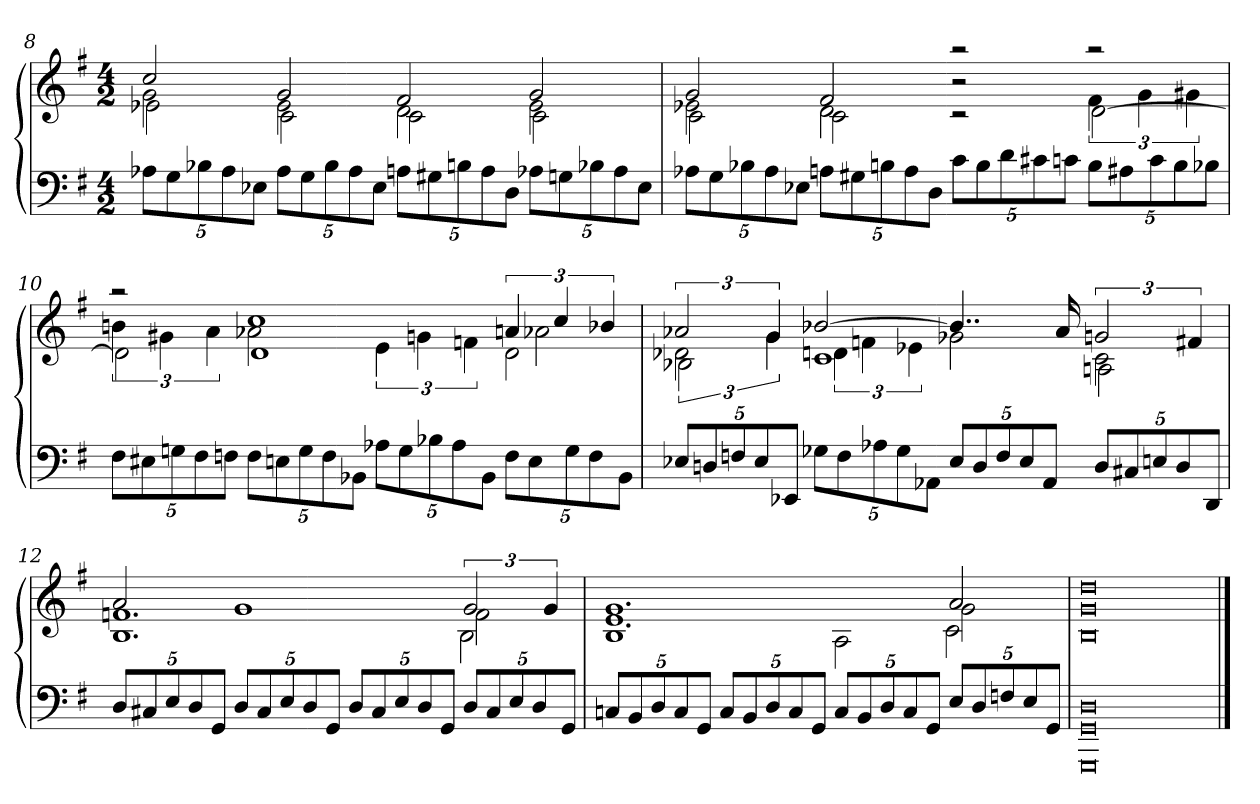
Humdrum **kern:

**kern	**kern
*part1	*part1
*staff2	*staff1
*clefF4	*clefG2
*k[f#]	*k[f#]
*G:	*G:
*M4/2	*M4/2
=8	=8
*	*^
*	*	*^
10A-XL	2cc	2g	2e-X\
10G	.	.	.
10B-X	.	.	.
10A-	.	.	.
10E-XJ	.	.	.
10A-L	2g	2e-	2c\
10G	.	.	.
10B-	.	.	.
10A-	.	.	.
10E-J	.	.	.
10AnL	2f#	2d	2c\
10G#X	.	.	.
10Bn	.	.	.
10A	.	.	.
10DJ	.	.	.
10A-XL	2g	2e-	2c\
10Gn	.	.	.
10B-X	.	.	.
10A-	.	.	.
10E-J	.	.	.
=9	=9	=9	=9
10A-XL	2g	2e-X	2c\
10G	.	.	.
10B-X	.	.	.
10A-	.	.	.
10E-XJ	.	.	.
10AnL	2f#	2d	2c\
10G#X	.	.	.
10Bn	.	.	.
10A	.	.	.
10DJ	.	.	.
10cL	2raa	2rc	2r
10B	.	.	.
10d	.	.	.
10c#X	.	.	.
10cnJ	.	.	.
10BL	2raa	6f#	[2d\
10A#X	.	.	.
.	.	6g	.
10c	.	.	.
10B	.	.	.
.	.	6g#X	.
10B-XJ	.	.	.
=10	=10	=10	=10
10F#L	2raa	6bn	2d\]
10E#X	.	.	.
.	.	6g#X	.
10Gn	.	.	.
10F#	.	.	.
.	.	6a	.
10FnJ	.	.	.
10FL	1cc	2a-X	1d
10En	.	.	.
10G	.	.	.
10F	.	.	.
10BB-XJ	.	.	.
10A-XL	.	6e	.
10G	.	.	.
.	.	6gn	.
10B-X	.	.	.
10A-	.	.	.
.	.	6fn	.
10BB-J	.	.	.
10FL	6an	2a-X	2d\
10E	.	.	.
.	6cc	.	.
10G	.	.	.
10F	.	.	.
.	6b-X	.	.
10BB-J	.	.	.
=11	=11	=11	=11
10E-XL	3a-X	2d-X	3B-X\
10Dn	.	.	.
10Fn	.	.	.
10E-	.	.	.
.	6g	.	6g\
10EE-XJ	.	.	.
10G-XL	[2b-X	1c	6dn\
10F	.	.	.
.	.	.	6fn\
10A-X	.	.	.
10G-	.	.	.
.	.	.	6e-X\
10AA-XJ	.	.	.
10E-L	4..b-]	.	2g-X\
10D	.	.	.
10F	.	.	.
10E-	.	.	.
10AA-J	.	.	.
.	16a-	.	.
10DL	3gn	2c	2An\
10C#X	.	.	.
10En	.	.	.
10D	.	.	.
.	6f#X	.	.
10DDJ	.	.	.
=12	=12	=12	=12
10DL	2a	1.fn	1.B
10C#X	.	.	.
10E	.	.	.
10D	.	.	.
10GGJ	.	.	.
10DL	1g	.	.
10C#	.	.	.
10E	.	.	.
10D	.	.	.
10GGJ	.	.	.
10DL	.	.	.
10C#	.	.	.
10E	.	.	.
10D	.	.	.
10GGJ	.	.	.
10DL	3g	2f	2B\
10C#	.	.	.
10E	.	.	.
10D	.	.	.
.	6g	.	.
10GGJ	.	.	.
=13	=13	=13	=13
10CnL	1.g	1.e	1B
10BB	.	.	.
10D	.	.	.
10C	.	.	.
10GGJ	.	.	.
10CL	.	.	.
10BB	.	.	.
10D	.	.	.
10C	.	.	.
10GGJ	.	.	.
10CL	.	.	2A\
10BB	.	.	.
10D	.	.	.
10C	.	.	.
10GGJ	.	.	.
10EL	2a	2g	2c\
10D	.	.	.
10Fn	.	.	.
10E	.	.	.
10GGJ	.	.	.
=14	=14	=14	=14
0GGG 0GG 0D	0dd	0g	0B
*	*v	*v	*v
==	==
*-	*-
